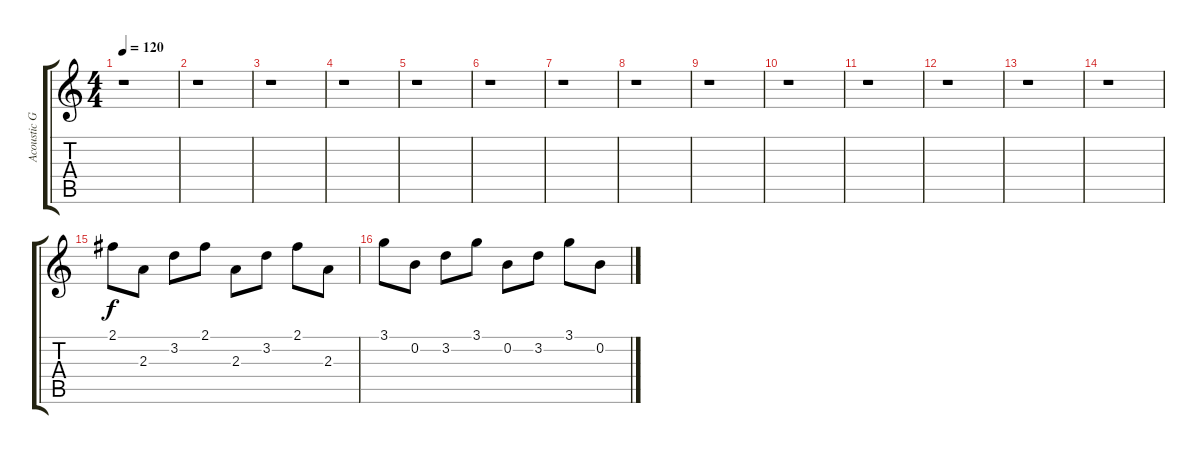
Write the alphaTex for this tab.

\track ("Acoustic Guitar" "Acoustic G") {instrument acousticguitarsteel}
\staff {score tabs}
\tuning (E4 B3 G3 D3 A2 E2) {hide}
\ts (4 4)
\tempo 120
\clef g2
\ks c
r.1{dy f} |
r.1 |
r.1 |
r.1 |
r.1 |
r.1 |
r.1 |
r.1 |
r.1 |
r.1 |
r.1 |
r.1 |
r.1 |
r.1 |
2.1.8 2.3.8 3.2.8 2.1.8 2.3.8 3.2.8 2.1.8 2.3.8 |
3.1.8 0.2.8 3.2.8 3.1.8 0.2.8 3.2.8 3.1.8 0.2.8
